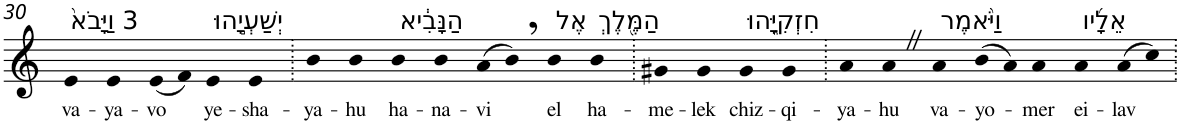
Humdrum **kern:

**kern	**text
*part1	*part1
*staff1	*staff1
*I"Piano	*
*I'Pno	*
!!LO:PB:g=z
*clefG2	*
*k[]	*
=30	=30
!LO:TX:a:t=3 וַיָּבֹא֙	!
!	!LO:LY:b
4e	va-
!	!LO:LY:b
4e	-ya-
!	!LO:LY:b
(8e	-vo
8f)	.
!LO:TX:a:t=יְשַׁעְיָ֣הוּ	!
!	!LO:LY:b
4e	ye-
!	!LO:LY:b
4e	-sha-
=31.	=31.
!	!LO:LY:b
4b	-ya-
!	!LO:LY:b
4b	-hu
!LO:TX:a:t=הַנָּבִ֔יא	!
!	!LO:LY:b
4b	ha-
!	!LO:LY:b
4b	-na-
!	!LO:LY:b
(8a	-vi
8b,)	.
!LO:TX:a:t=אֶל	!
!	!LO:LY:b
4b	el
!LO:TX:a:t=הַמֶּ֖לֶךְ	!
!	!LO:LY:b
4b	ha-
=32.	=32.
!	!LO:LY:b
4g#X	-me-
!	!LO:LY:b
4g#	-lek
!LO:TX:a:t=חִזְקִיָּ֑הוּ	!
!	!LO:LY:b
4g#	chiz-
!	!LO:LY:b
4g#	-qi-
=33.	=33.
!	!LO:LY:b
4a	-ya-
!	!LO:LY:b
4aZ	-hu
!LO:TX:a:t=וַיֹּ֨אמֶר	!
!	!LO:LY:b
4a	va-
!	!LO:LY:b
(8b	-yo-
8a)	.
!	!LO:LY:b
4a	-mer
!LO:TX:a:t=אֵלָ֜יו	!
!	!LO:LY:b
4a	ei-
!	!LO:LY:b
(8a	-lav
8cc)	.
=.	=.
*-	*-
